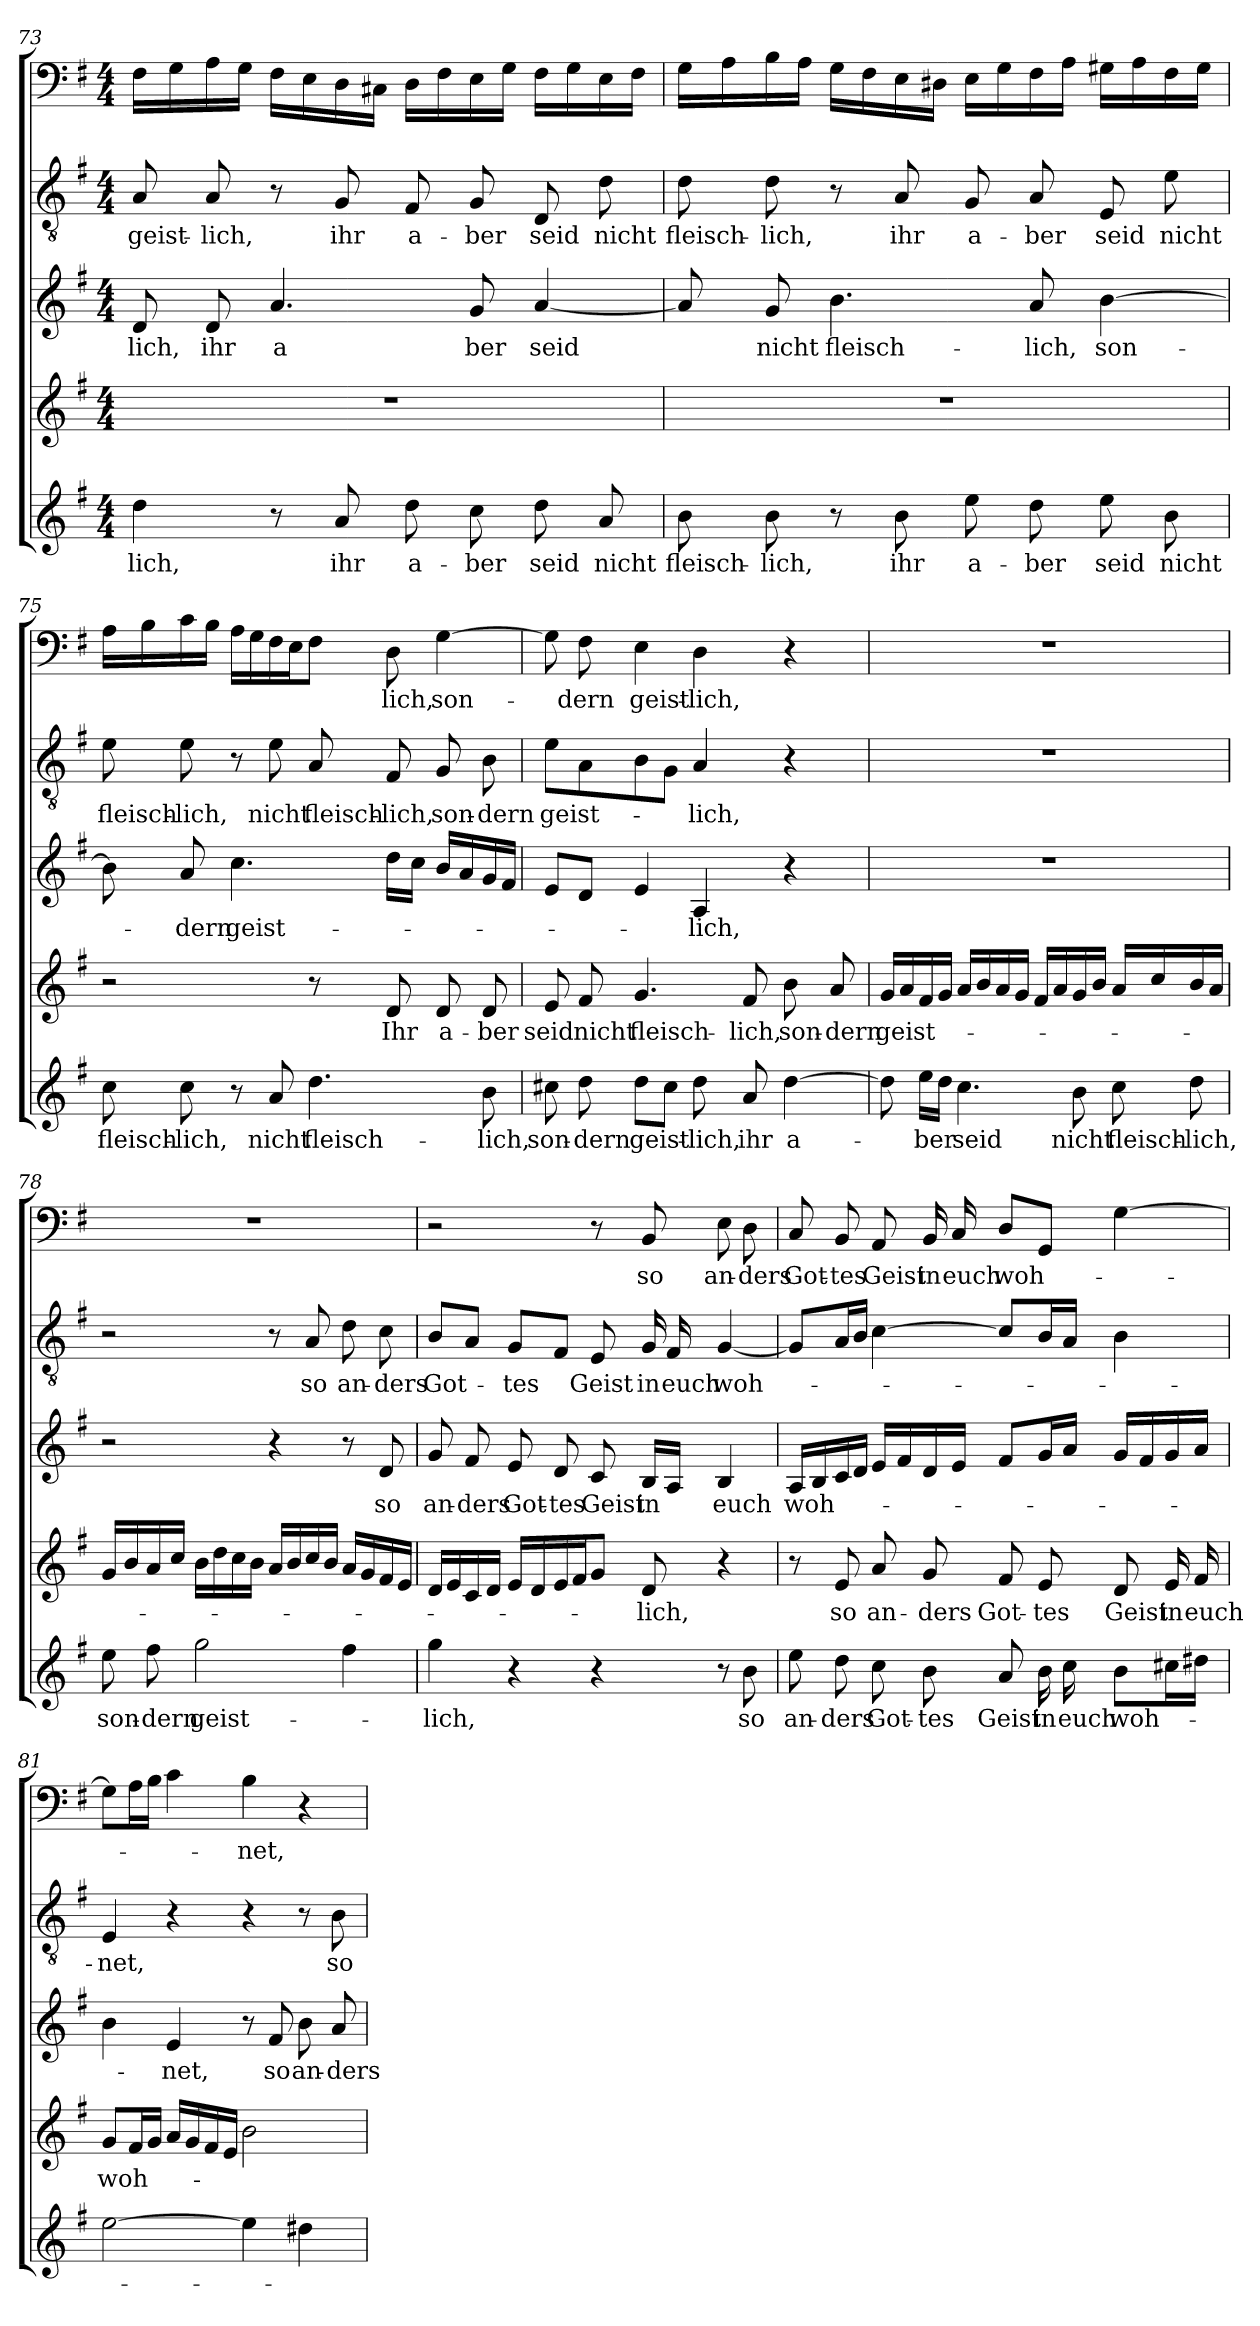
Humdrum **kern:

**kern	**text	**kern	**text	**kern	**text	**kern	**text	**kern	**text
*part5	*part5	*part4	*part4	*part3	*part3	*part2	*part2	*part1	*part1
*staff5	*staff5	*staff4	*staff4	*staff3	*staff3	*staff2	*staff2	*staff1	*staff1
*clefG2	*	*clefG2	*	*clefG2	*	*clefGv2	*	*clefF4	*
*k[f#]	*	*k[f#]	*	*k[f#]	*	*k[f#]	*	*k[f#]	*
*e:	*	*e:	*	*e:	*	*e:	*	*e:	*
*M4/4	*	*M4/4	*	*M4/4	*	*M4/4	*	*M4/4	*
=73	=73	=73	=73	=73	=73	=73	=73	=73	=73
4dd\	-lich,	1r	.	8d/	-lich,	8A/	geist-	16F#\LL	.
.	.	.	.	.	.	.	.	16G\	.
.	.	.	.	8d/	ihr	8A/	-lich,	16A\	.
.	.	.	.	.	.	.	.	16G\JJ	.
8r	.	.	.	4.a/	a	8r	.	16F#\LL	.
.	.	.	.	.	.	.	.	16E\	.
8a/	ihr	.	.	.	.	8G/	ihr	16D\	.
.	.	.	.	.	.	.	.	16C#X\JJ	.
8dd\	a-	.	.	.	.	8F#/	a-	16D\LL	.
.	.	.	.	.	.	.	.	16F#\	.
8cc\	-ber	.	.	8g/	ber	8G/	-ber	16E\	.
.	.	.	.	.	.	.	.	16G\JJ	.
8dd\	seid	.	.	[4a/	seid	8D/	seid	16F#\LL	.
.	.	.	.	.	.	.	.	16G\	.
8a/	nicht	.	.	.	.	8d\	nicht	16E\	.
.	.	.	.	.	.	.	.	16F#\JJ	.
=74	=74	=74	=74	=74	=74	=74	=74	=74	=74
8b\	fleisch-	1r	.	8a/]	.	8d\	fleisch-	16G\LL	.
.	.	.	.	.	.	.	.	16A\	.
8b\	-lich,	.	.	8g/	nicht	8d\	-lich,	16B\	.
.	.	.	.	.	.	.	.	16A\JJ	.
8r	.	.	.	4.b\	fleisch-	8r	.	16G\LL	.
.	.	.	.	.	.	.	.	16F#\	.
8b\	ihr	.	.	.	.	8A/	ihr	16E\	.
.	.	.	.	.	.	.	.	16D#X\JJ	.
8ee\	a-	.	.	.	.	8G/	a-	16E\LL	.
.	.	.	.	.	.	.	.	16G\	.
8dd\	-ber	.	.	8a/	-lich,	8A/	-ber	16F#\	.
.	.	.	.	.	.	.	.	16A\JJ	.
8ee\	seid	.	.	[4b\	son-	8E/	seid	16G#X\LL	.
.	.	.	.	.	.	.	.	16A\	.
8b\	nicht	.	.	.	.	8e\	nicht	16F#\	.
.	.	.	.	.	.	.	.	16G#\JJ	.
=75	=75	=75	=75	=75	=75	=75	=75	=75	=75
8cc\	fleisch-	2r	.	8b\]	.	8e\	fleisch-	16A\LL	.
.	.	.	.	.	.	.	.	16B\	.
8cc\	-lich,	.	.	8a/	-dern	8e\	-lich,	16c\	.
.	.	.	.	.	.	.	.	16B\JJ	.
8r	.	.	.	4.cc\	geist-	8r	.	16A\LL	.
.	.	.	.	.	.	.	.	16G\	.
8a/	nicht	.	.	.	.	8e\	nicht	16F#\	.
.	.	.	.	.	.	.	.	16E\J	.
4.dd\	fleisch-	8r	.	.	.	8A/	fleisch-	8F#\J	.
.	.	8d/	Ihr	16dd\LL	.	8F#/	-lich,	8D\	-lich,
.	.	.	.	16cc\JJ	.	.	.	.	.
.	.	8d/	a-	16b/LL	.	8G/	son-	[4G\	son-
.	.	.	.	16a/	.	.	.	.	.
8b\	-lich,	8d/	-ber	16g/	.	8B\	-dern	.	.
.	.	.	.	16f#/JJ	.	.	.	.	.
=76	=76	=76	=76	=76	=76	=76	=76	=76	=76
8cc#X\	son-	8e/	seid	8e/L	.	8e\L	geist-	8G\]	.
8dd\	-dern	8f#/	nicht	8d/J	.	8A\	.	8F#\	-dern
8dd\L	geist-	4.g/	fleisch-	4e/	.	8B\	.	4E\	geist-
8cc#\J	.	.	.	.	.	8G\J	.	.	.
8dd\	-lich,	.	.	4A/	-lich,	4A/	-lich,	4D\	-lich,
8a/	ihr	8f#/	-lich,	.	.	.	.	.	.
[4dd\	a-	8b\	son-	4r	.	4r	.	4r	.
.	.	8a/	-dern	.	.	.	.	.	.
=77	=77	=77	=77	=77	=77	=77	=77	=77	=77
8dd\]	.	16g/LL	geist-	1r	.	1r	.	1r	.
.	.	16a/	.	.	.	.	.	.	.
16ee\LL	-ber	16f#/	.	.	.	.	.	.	.
16dd\JJ	.	16g/JJ	.	.	.	.	.	.	.
4.cc\	seid	16a/LL	.	.	.	.	.	.	.
.	.	16b/	.	.	.	.	.	.	.
.	.	16a/	.	.	.	.	.	.	.
.	.	16g/JJ	.	.	.	.	.	.	.
.	.	16f#/LL	.	.	.	.	.	.	.
.	.	16a/	.	.	.	.	.	.	.
8b\	nicht	16g/	.	.	.	.	.	.	.
.	.	16b/JJ	.	.	.	.	.	.	.
8cc\	fleisch-	16a/LL	.	.	.	.	.	.	.
.	.	16cc/	.	.	.	.	.	.	.
8dd\	-lich,	16b/	.	.	.	.	.	.	.
.	.	16a/JJ	.	.	.	.	.	.	.
=78	=78	=78	=78	=78	=78	=78	=78	=78	=78
8ee\	son-	16g/LL	.	2r	.	2r	.	1r	.
.	.	16b/	.	.	.	.	.	.	.
8ff#\	-dern	16a/	.	.	.	.	.	.	.
.	.	16cc/JJ	.	.	.	.	.	.	.
2gg\	geist-	16b\LL	.	.	.	.	.	.	.
.	.	16dd\	.	.	.	.	.	.	.
.	.	16cc\	.	.	.	.	.	.	.
.	.	16b\JJ	.	.	.	.	.	.	.
.	.	16a/LL	.	4r	.	8r	.	.	.
.	.	16b/	.	.	.	.	.	.	.
.	.	16cc/	.	.	.	8A/	so	.	.
.	.	16b/JJ	.	.	.	.	.	.	.
4ff#\	.	16a/LL	.	8r	.	8d\	an-	.	.
.	.	16g/	.	.	.	.	.	.	.
.	.	16f#/	.	8d/	so	8c\	-ders	.	.
.	.	16e/JJ	.	.	.	.	.	.	.
=79	=79	=79	=79	=79	=79	=79	=79	=79	=79
4gg\	-lich,	16d/LL	.	8g/	an-	8B/L	Got-	2r	.
.	.	16e/	.	.	.	.	.	.	.
.	.	16c/	.	8f#/	-ders	8A/J	.	.	.
.	.	16d/JJ	.	.	.	.	.	.	.
4r	.	16e/LL	.	8e/	Got-	8G/L	-tes	.	.
.	.	16d/	.	.	.	.	.	.	.
.	.	16e/	.	8d/	-tes	8F#/J	.	.	.
.	.	16f#/J	.	.	.	.	.	.	.
4r	.	8g/J	.	8c/	Geist	8E/	Geist	8r	.
.	.	8d/	-lich,	16B/LL	in	16G/	in	8BB/	so
.	.	.	.	16A/JJ	.	16F#/	euch	.	.
8r	.	4r	.	4B/	euch	[4G/	woh-	8E\	an-
8b\	so	.	.	.	.	.	.	8D\	-ders
=80	=80	=80	=80	=80	=80	=80	=80	=80	=80
8ee\	an-	8r	.	16A/LL	woh-	8G/L]	.	8C/	Got-
.	.	.	.	16B/	.	.	.	.	.
8dd\	-ders	8e/	so	16c/	.	16A/L	.	8BB/	-tes
.	.	.	.	16d/JJ	.	16B/JJ	.	.	.
8cc\	Got-	8a/	an-	16e/LL	.	[4c\	.	8AA/	Geist
.	.	.	.	16f#/	.	.	.	.	.
8b\	-tes	8g/	-ders	16d/	.	.	.	16BB/	in
.	.	.	.	16e/JJ	.	.	.	16C/	euch
8a/	Geist	8f#/	Got-	8f#/L	.	8c/L]	.	8D/L	woh-
16b\	in	8e/	-tes	16g/L	.	16B/L	.	8GG/J	.
16cc\	euch	.	.	16a/JJ	.	16A/JJ	.	.	.
8b\L	woh-	8d/	Geist	16g/LL	.	4B\	.	[4G\	.
.	.	.	.	16f#/	.	.	.	.	.
16cc#X\L	.	16e/	in	16g/	.	.	.	.	.
16dd#X\JJ	.	16f#/	euch	16a/JJ	.	.	.	.	.
=81	=81	=81	=81	=81	=81	=81	=81	=81	=81
[2ee\	.	8g/L	woh-	4b\	.	4E/	-net,	8G\L]	.
.	.	16f#/L	.	.	.	.	.	16A\L	.
.	.	16g/JJ	.	.	.	.	.	16B\JJ	.
.	.	16a/LL	.	4e/	-net,	4r	.	4c\	.
.	.	16g/	.	.	.	.	.	.	.
.	.	16f#/	.	.	.	.	.	.	.
.	.	16e/JJ	.	.	.	.	.	.	.
4ee\]	.	2b\	.	8r	.	4r	.	4B\	-net,
.	.	.	.	8f#/	so	.	.	.	.
4dd#X\	.	.	.	8b\	an-	8r	.	4r	.
.	.	.	.	8a/	-ders	8B\	so	.	.
=	=	=	=	=	=	=	=	=	=
*-	*-	*-	*-	*-	*-	*-	*-	*-	*-
